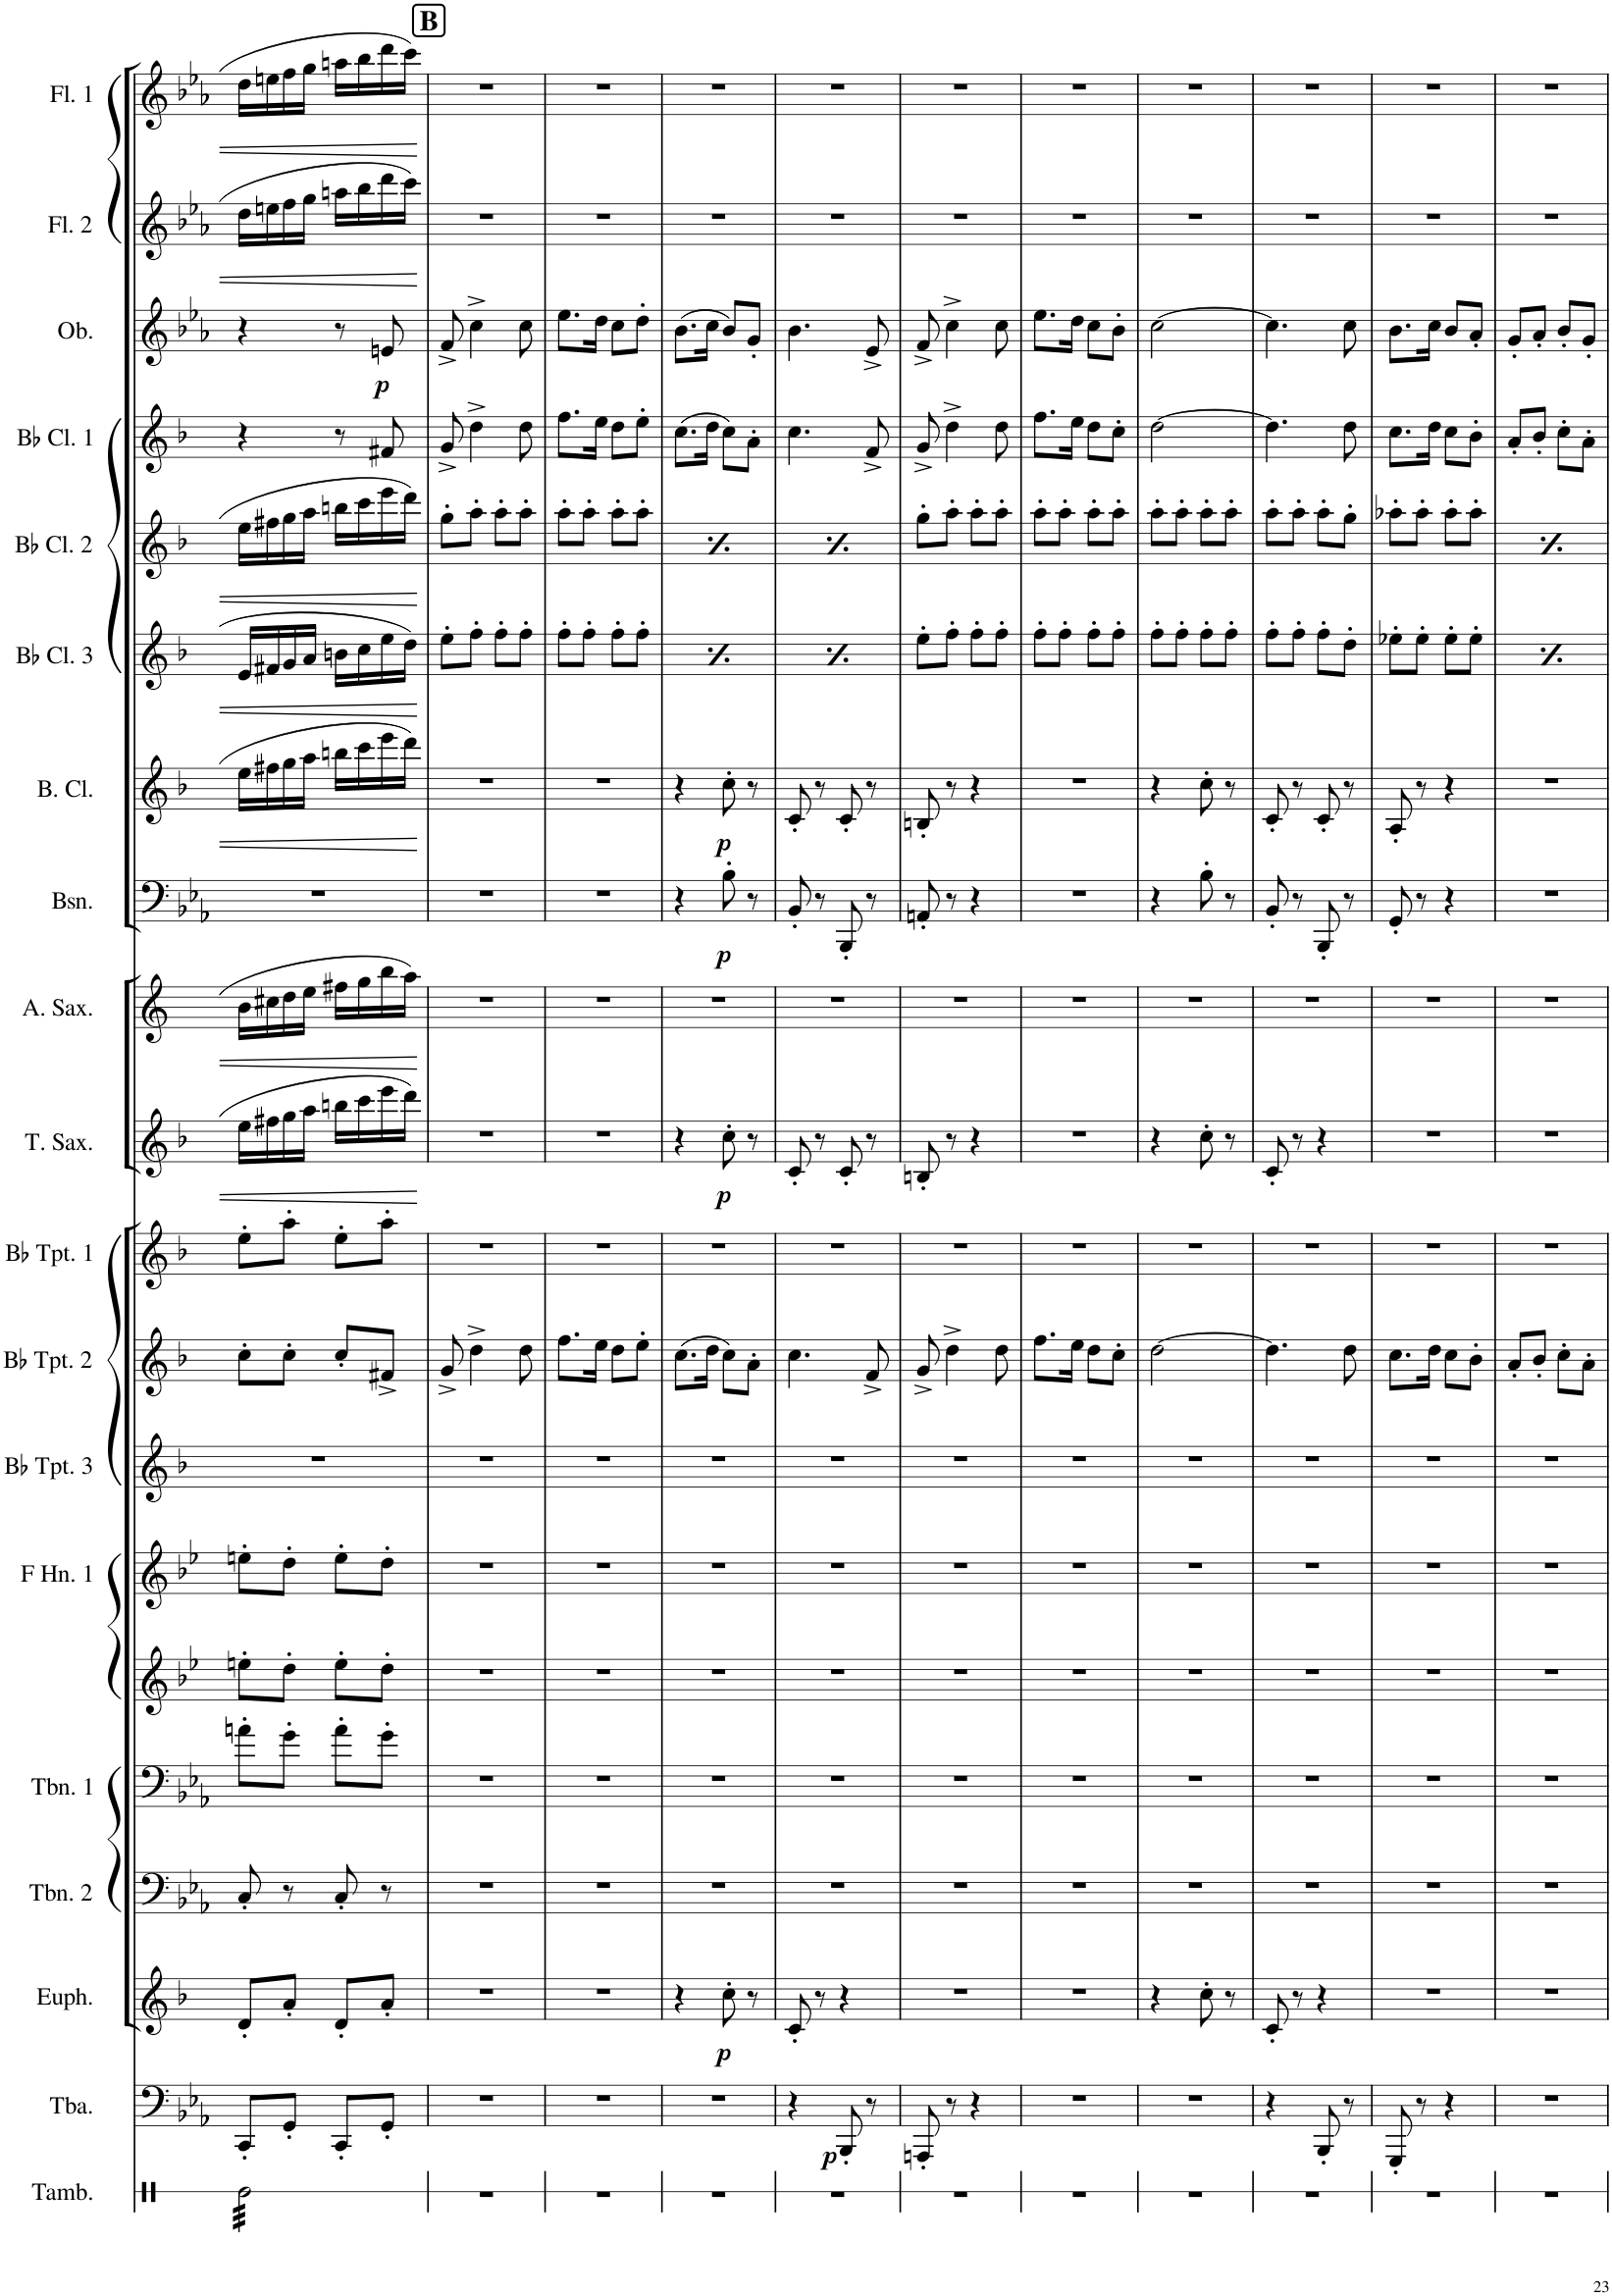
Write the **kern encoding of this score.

**kern	**kern	**dynam	**kern	**dynam	**kern	**kern	**kern	**kern	**kern	**kern	**kern	**kern	**dynam	**kern	**kern	**dynam	**kern	**dynam	**kern	**kern	**kern	**kern	**dynam	**kern	**kern
*part20	*part19	*part19	*part18	*part18	*part17	*part16	*part15	*part14	*part13	*part12	*part11	*part10	*part10	*part9	*part8	*part8	*part7	*part7	*part6	*part5	*part4	*part3	*part3	*part2	*part1
*staff20	*staff19	*staff19	*staff18	*staff18	*staff17	*staff16	*staff15	*staff14	*staff13	*staff12	*staff11	*staff10	*staff10	*staff9	*staff8	*staff8	*staff7	*staff7	*staff6	*staff5	*staff4	*staff3	*staff3	*staff2	*staff1
*I"Percussion	*I"Tuba	*	*I"Euphonium	*	*I"Trombone 2	*I"Trombone 1	*I"F Horn 2	*I"F Horn 1	*I"Bb Trumpet 3	*I"Bb Trumpet 2	*I"Bb Trumpet 1	*I"Tenor Saxophone	*	*I"Alto Saxophone	*I"Bassoon	*	*I"Bass Clarinet	*	*I"Bb Clarinet 3	*I"Bb Clarinet 2	*I"Bb Clarinet 1	*I"Oboe	*	*I"Flute 2	*I"Flute 1
*I'Perc.	*I'Tba.	*	*I'Euph.	*	*I'Tbn. 2	*I'Tbn. 1	*I'Hn	*I'F Hn. 1	*I'Bb Tpt. 3	*I'Bb Tpt. 2	*I'Bb Tpt. 1	*I'T. Sax.	*	*I'A. Sax.	*I'Bsn.	*	*I'B. Cl.	*	*I'Bb Cl. 3	*I'Bb Cl. 2	*I'Bb Cl. 1	*I'Ob.	*	*I'Fl. 2	*I'Fl. 1
!!LO:PB:g=z
*clefX	*clefF4	*	*clefG2	*	*clefF4	*clefF4	*clefG2	*clefG2	*clefG2	*clefG2	*clefG2	*clefG2	*	*clefG2	*clefF4	*	*clefG2	*	*clefG2	*clefG2	*clefG2	*clefG2	*	*clefG2	*clefG2
*	*	*	*Trd8c14	*	*	*	*Trd4c7	*Trd4c7	*Trd1c2	*Trd1c2	*Trd1c2	*Trd8c14	*	*Trd5c9	*	*	*Trd8c14	*	*Trd1c2	*Trd1c2	*Trd1c2	*	*	*	*
*k[]	*k[b-e-a-]	*	*k[b-]	*	*k[b-e-a-]	*k[b-e-a-]	*k[b-e-]	*k[b-e-]	*k[b-]	*k[b-]	*k[b-]	*k[b-]	*	*k[]	*k[b-e-a-]	*	*k[b-]	*	*k[b-]	*k[b-]	*k[b-]	*k[b-e-a-]	*	*k[b-e-a-]	*k[b-e-a-]
*M2/4	*M2/4	*	*M2/4	*	*M2/4	*M2/4	*M2/4	*M2/4	*M2/4	*M2/4	*M2/4	*M2/4	*	*M2/4	*M2/4	*	*M2/4	*	*M2/4	*M2/4	*M2/4	*M2/4	*	*M2/4	*M2/4
=42	=42	=42	=42	=42	=42	=42	=42	=42	=42	=42	=42	=42	=42	=42	=42	=42	=42	=42	=42	=42	=42	=42	=42	=42	=42
*tremolo	*	*	*	*	*	*	*	*	*	*	*	*	*	*	*	*	*	*	*	*	*	*	*	*	*
32Re\LLL	8CC'/L	.	8d'/L	.	8C'/	8an'\L	8een'\L	8een'\L	2r	8cc'\L	8ee'\L	16ee\LL	.	16b\LL	2r	.	16ee\LL	.	16e/LL	16ee\LL	4r	4r	.	16dd\LL	16dd\LL
32Re\	.	.	.	.	.	.	.	.	.	.	.	.	.	.	.	.	.	.	.	.	.	.	.	.	.
32Re\	.	.	.	.	.	.	.	.	.	.	.	16ff#X\	.	16cc#X\	.	.	16ff#X\	.	16f#X/	16ff#X\	.	.	.	16een\	16een\
32Re\	.	.	.	.	.	.	.	.	.	.	.	.	.	.	.	.	.	.	.	.	.	.	.	.	.
32Re\	8GG'/J	.	8a'/J	.	8r	8g'\J	8dd'\J	8dd'\J	.	8cc'\J	8aa'\J	16gg\	.	16dd\	.	.	16gg\	.	16g/	16gg\	.	.	.	16ff\	16ff\
32Re\	.	.	.	.	.	.	.	.	.	.	.	.	.	.	.	.	.	.	.	.	.	.	.	.	.
32Re\	.	.	.	.	.	.	.	.	.	.	.	16aa\JJ	.	16ee\JJ	.	.	16aa\JJ	.	16a/JJ	16aa\JJ	.	.	.	16gg\JJ	16gg\JJ
32Re\	.	.	.	.	.	.	.	.	.	.	.	.	.	.	.	.	.	.	.	.	.	.	.	.	.
32Re\	8CC'/L	.	8d'/L	.	8C'/	8a'\L	8ee'\L	8ee'\L	.	8cc'/L	8ee'\L	16bbn\LL	.	16ff#X\LL	.	.	16bbn\LL	.	16bn\LL	16bbn\LL	8r	8r	.	16aan\LL	16aan\LL
32Re\	.	.	.	.	.	.	.	.	.	.	.	.	.	.	.	.	.	.	.	.	.	.	.	.	.
32Re\	.	.	.	.	.	.	.	.	.	.	.	16ccc\	.	16gg\	.	.	16ccc\	.	16cc\	16ccc\	.	.	.	16bb-\	16bb-\
32Re\	.	.	.	.	.	.	.	.	.	.	.	.	.	.	.	.	.	.	.	.	.	.	.	.	.
!	!	!	!	!	!	!	!	!	!	!	!	!	!	!	!	!	!	!	!	!	!	!	!LO:DY:b	!	!
32Re\	8GG'/J	.	8a'/J	.	8r	8g'\J	8dd'\J	8dd'\J	.	8f#X^/J	8aa'\J	16eee\	.	16bb\	.	.	16eee\	.	16ee\	16eee\	8f#X/	8en/	p	16ddd\	16ddd\
32Re\	.	.	.	.	.	.	.	.	.	.	.	.	.	.	.	.	.	.	.	.	.	.	.	.	.
32Re\	.	.	.	.	.	.	.	.	.	.	.	16ddd\JJ	.	16aa\JJ	.	.	16ddd\JJ	.	16dd\JJ	16ddd\JJ	.	.	.	16ccc\JJ	16ccc\JJ
32Re\JJJ	.	.	.	.	.	.	.	.	.	.	.	.	.	.	.	.	.	.	.	.	.	.	.	.	.
*Xtremolo	*	*	*	*	*	*	*	*	*	*	*	*	*	*	*	*	*	*	*	*	*	*	*	*	*
!!LO:REH:place=s1:a:B:cj:fs=14:t=B
=43	=43	=43	=43	=43	=43	=43	=43	=43	=43	=43	=43	=43	=43	=43	=43	=43	=43	=43	=43	=43	=43	=43	=43	=43	=43
2r	2r	.	2r	.	2r	2r	2r	2r	2r	8g^/	2r	2r	.	2r	2r	.	2r	.	8ee'\L	8gg'\L	8g^/	8f^/	.	2r	2r
.	.	.	.	.	.	.	.	.	.	4dd^\	.	.	.	.	.	.	.	.	8ff'\J	8aa'\J	4dd^\	4cc^\	.	.	.
.	.	.	.	.	.	.	.	.	.	.	.	.	.	.	.	.	.	.	8ff'\L	8aa'\L	.	.	.	.	.
.	.	.	.	.	.	.	.	.	.	8dd\	.	.	.	.	.	.	.	.	8ff'\J	8aa'\J	8dd\	8cc\	.	.	.
=44	=44	=44	=44	=44	=44	=44	=44	=44	=44	=44	=44	=44	=44	=44	=44	=44	=44	=44	=44	=44	=44	=44	=44	=44	=44
2r	2r	.	2r	.	2r	2r	2r	2r	2r	8.ff\L	2r	2r	.	2r	2r	.	2r	.	8ff'\L	8aa'\L	8.ff\L	8.ee-\L	.	2r	2r
.	.	.	.	.	.	.	.	.	.	.	.	.	.	.	.	.	.	.	8ff'\J	8aa'\J	.	.	.	.	.
.	.	.	.	.	.	.	.	.	.	16ee\Jk	.	.	.	.	.	.	.	.	.	.	16ee\Jk	16dd\Jk	.	.	.
.	.	.	.	.	.	.	.	.	.	8dd\L	.	.	.	.	.	.	.	.	8ff'\L	8aa'\L	8dd\L	8cc\L	.	.	.
.	.	.	.	.	.	.	.	.	.	8ee'\J	.	.	.	.	.	.	.	.	8ff'\J	8aa'\J	8ee'\J	8dd'\J	.	.	.
=45	=45	=45	=45	=45	=45	=45	=45	=45	=45	=45	=45	=45	=45	=45	=45	=45	=45	=45	=45	=45	=45	=45	=45	=45	=45
2r	2r	.	4r	.	2r	2r	2r	2r	2r	(8.cc\L	2r	4r	.	2r	4r	.	4r	.	8ff'\L	8aa'\L	(8.cc\L	(8.b-\L	.	2r	2r
.	.	.	.	.	.	.	.	.	.	.	.	.	.	.	.	.	.	.	8ff'\J	8aa'\J	.	.	.	.	.
.	.	.	.	.	.	.	.	.	.	16dd\Jk	.	.	.	.	.	.	.	.	.	.	16dd\Jk	16cc\Jk	.	.	.
!	!	!	!	!LO:DY:b	!	!	!	!	!	!	!	!	!LO:DY:b	!	!	!LO:DY:b	!	!LO:DY:b	!	!	!	!	!	!	!
.	.	.	8cc'\	p	.	.	.	.	.	8cc\L)	.	8cc'\	p	.	8B-'\	p	8cc'\	p	8ff'\L	8aa'\L	8cc\L)	8b-/L)	.	.	.
.	.	.	8r	.	.	.	.	.	.	8a'\J	.	8r	.	.	8r	.	8r	.	8ff'\J	8aa'\J	8a'\J	8g'/J	.	.	.
=46	=46	=46	=46	=46	=46	=46	=46	=46	=46	=46	=46	=46	=46	=46	=46	=46	=46	=46	=46	=46	=46	=46	=46	=46	=46
2r	4r	.	8c'/	.	2r	2r	2r	2r	2r	4.cc\	2r	8c'/	.	2r	8BB-'/	.	8c'/	.	8ff'\L	8aa'\L	4.cc\	4.b-\	.	2r	2r
.	.	.	8r	.	.	.	.	.	.	.	.	8r	.	.	8r	.	8r	.	8ff'\J	8aa'\J	.	.	.	.	.
!	!	!LO:DY:b	!	!	!	!	!	!	!	!	!	!	!	!	!	!	!	!	!	!	!	!	!	!	!
.	8BBB-'/	p	4r	.	.	.	.	.	.	.	.	8c'/	.	.	8BBB-'/	.	8c'/	.	8ff'\L	8aa'\L	.	.	.	.	.
.	8r	.	.	.	.	.	.	.	.	8f^/	.	8r	.	.	8r	.	8r	.	8ff'\J	8aa'\J	8f^/	8e-^/	.	.	.
=47	=47	=47	=47	=47	=47	=47	=47	=47	=47	=47	=47	=47	=47	=47	=47	=47	=47	=47	=47	=47	=47	=47	=47	=47	=47
2r	8AAAn'/	.	2r	.	2r	2r	2r	2r	2r	8g^/	2r	8Bn'/	.	2r	8AAn'/	.	8Bn'/	.	8ee'\L	8gg'\L	8g^/	8f^/	.	2r	2r
.	8r	.	.	.	.	.	.	.	.	4dd^\	.	8r	.	.	8r	.	8r	.	8ff'\J	8aa'\J	4dd^\	4cc^\	.	.	.
.	4r	.	.	.	.	.	.	.	.	.	.	4r	.	.	4r	.	4r	.	8ff'\L	8aa'\L	.	.	.	.	.
.	.	.	.	.	.	.	.	.	.	8dd\	.	.	.	.	.	.	.	.	8ff'\J	8aa'\J	8dd\	8cc\	.	.	.
=48	=48	=48	=48	=48	=48	=48	=48	=48	=48	=48	=48	=48	=48	=48	=48	=48	=48	=48	=48	=48	=48	=48	=48	=48	=48
2r	2r	.	2r	.	2r	2r	2r	2r	2r	8.ff\L	2r	2r	.	2r	2r	.	2r	.	8ff'\L	8aa'\L	8.ff\L	8.ee-\L	.	2r	2r
.	.	.	.	.	.	.	.	.	.	.	.	.	.	.	.	.	.	.	8ff'\J	8aa'\J	.	.	.	.	.
.	.	.	.	.	.	.	.	.	.	16ee\Jk	.	.	.	.	.	.	.	.	.	.	16ee\Jk	16dd\Jk	.	.	.
.	.	.	.	.	.	.	.	.	.	8dd\L	.	.	.	.	.	.	.	.	8ff'\L	8aa'\L	8dd\L	8cc\L	.	.	.
.	.	.	.	.	.	.	.	.	.	8cc'\J	.	.	.	.	.	.	.	.	8ff'\J	8aa'\J	8cc'\J	8b-'\J	.	.	.
=49	=49	=49	=49	=49	=49	=49	=49	=49	=49	=49	=49	=49	=49	=49	=49	=49	=49	=49	=49	=49	=49	=49	=49	=49	=49
2r	2r	.	4r	.	2r	2r	2r	2r	2r	[2dd\	2r	4r	.	2r	4r	.	4r	.	8ff'\L	8aa'\L	[2dd\	[2cc\	.	2r	2r
.	.	.	.	.	.	.	.	.	.	.	.	.	.	.	.	.	.	.	8ff'\J	8aa'\J	.	.	.	.	.
.	.	.	8cc'\	.	.	.	.	.	.	.	.	8cc'\	.	.	8B-'\	.	8cc'\	.	8ff'\L	8aa'\L	.	.	.	.	.
.	.	.	8r	.	.	.	.	.	.	.	.	8r	.	.	8r	.	8r	.	8ff'\J	8aa'\J	.	.	.	.	.
=50	=50	=50	=50	=50	=50	=50	=50	=50	=50	=50	=50	=50	=50	=50	=50	=50	=50	=50	=50	=50	=50	=50	=50	=50	=50
2r	4r	.	8c'/	.	2r	2r	2r	2r	2r	4.dd\]	2r	8c'/	.	2r	8BB-'/	.	8c'/	.	8ff'\L	8aa'\L	4.dd\]	4.cc\]	.	2r	2r
.	.	.	8r	.	.	.	.	.	.	.	.	8r	.	.	8r	.	8r	.	8ff'\J	8aa'\J	.	.	.	.	.
.	8BBB-'/	.	4r	.	.	.	.	.	.	.	.	4r	.	.	8BBB-'/	.	8c'/	.	8ff'\L	8aa'\L	.	.	.	.	.
.	8r	.	.	.	.	.	.	.	.	8dd\	.	.	.	.	8r	.	8r	.	8dd'\J	8gg'\J	8dd\	8cc\	.	.	.
=51	=51	=51	=51	=51	=51	=51	=51	=51	=51	=51	=51	=51	=51	=51	=51	=51	=51	=51	=51	=51	=51	=51	=51	=51	=51
2r	8GGG'/	.	2r	.	2r	2r	2r	2r	2r	8.cc\L	2r	2r	.	2r	8GG'/	.	8A'/	.	8ee-X'\L	8aa-X'\L	8.cc\L	8.b-\L	.	2r	2r
.	8r	.	.	.	.	.	.	.	.	.	.	.	.	.	8r	.	8r	.	8ee-'\J	8aa-'\J	.	.	.	.	.
.	.	.	.	.	.	.	.	.	.	16dd\Jk	.	.	.	.	.	.	.	.	.	.	16dd\Jk	16cc\Jk	.	.	.
.	4r	.	.	.	.	.	.	.	.	8cc\L	.	.	.	.	4r	.	4r	.	8ee-'\L	8aa-'\L	8cc\L	8b-/L	.	.	.
.	.	.	.	.	.	.	.	.	.	8b-'\J	.	.	.	.	.	.	.	.	8ee-'\J	8aa-'\J	8b-'\J	8a-'/J	.	.	.
=52	=52	=52	=52	=52	=52	=52	=52	=52	=52	=52	=52	=52	=52	=52	=52	=52	=52	=52	=52	=52	=52	=52	=52	=52	=52
2r	2r	.	2r	.	2r	2r	2r	2r	2r	8a'/L	2r	2r	.	2r	2r	.	2r	.	8ee-X'\L	8aa-X'\L	8a'/L	8g'/L	.	2r	2r
.	.	.	.	.	.	.	.	.	.	8b-'/J	.	.	.	.	.	.	.	.	8ee-'\J	8aa-'\J	8b-'/J	8a-'/J	.	.	.
.	.	.	.	.	.	.	.	.	.	8cc'\L	.	.	.	.	.	.	.	.	8ee-'\L	8aa-'\L	8cc'\L	8b-'/L	.	.	.
.	.	.	.	.	.	.	.	.	.	8a'\J	.	.	.	.	.	.	.	.	8ee-'\J	8aa-'\J	8a'\J	8g'/J	.	.	.
=	=	=	=	=	=	=	=	=	=	=	=	=	=	=	=	=	=	=	=	=	=	=	=	=	=
*-	*-	*-	*-	*-	*-	*-	*-	*-	*-	*-	*-	*-	*-	*-	*-	*-	*-	*-	*-	*-	*-	*-	*-	*-	*-
